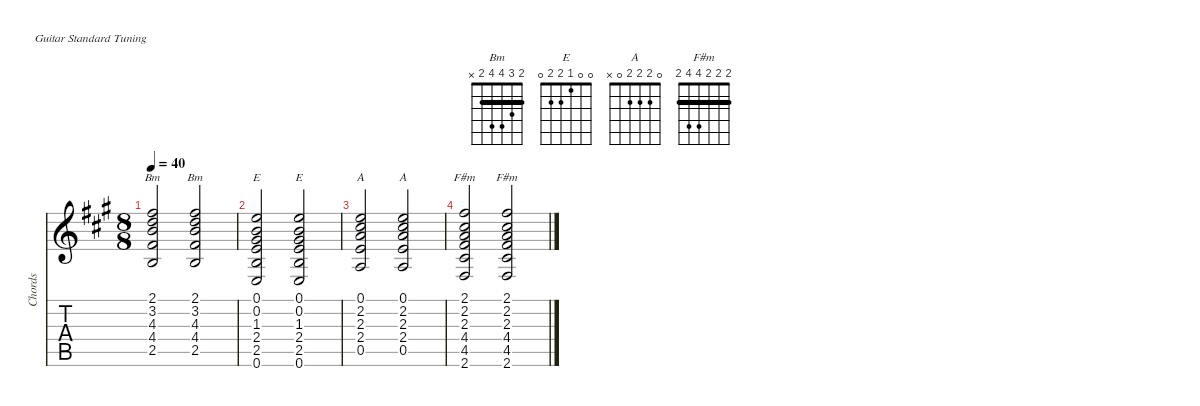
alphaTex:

\defaultSystemsLayout 4
\hideDynamics
\bracketExtendMode nobrackets
\track ("Chords" "Chords") {defaultSystemsLayout 4 instrument acousticguitarsteel}
\staff {score tabs}
\tuning (E4 B3 G3 D3 A2 E2)
\chord ("Bm" 2 3 4 4 2 x) {barre 2}
\chord ("Bm" 2 3 4 4 2 x) {showfingering false barre 2}
\chord ("E" 0 0 1 2 2 0) {showfingering false}
\chord ("A" 0 2 2 2 0 x) {showfingering false}
\chord ("F#m" 2 2 2 4 4 2) {barre (2 2 2)}
\chord ("F#m" 2 2 2 4 4 2) {showfingering false barre (2 2 2)}
\ts (8 8)
\beaming (8 2 2 2 2)
\tempo 40
\clef g2
\scale
0.345904
\ks a
(2.5{acc forcenatural} 4.4{acc #} 4.3{acc forcenatural} 3.2{acc forcenatural} 2.1{acc #}).2{ch "Bm" dy mf instrument acousticguitarsteel beam Up} (2.5{acc forcenatural} 4.4{acc #} 4.3{acc forcenatural} 3.2{acc forcenatural} 2.1{acc #}).2{ch "Bm" beam Up} |
\scale
0.211102 (0.6{acc forcenatural} 2.5{acc forcenatural} 2.4{acc forcenatural} 1.3{acc #} 0.2{acc forcenatural} 0.1{acc forcenatural}).2{ch "E" beam Up} (0.6{acc forcenatural} 2.5{acc forcenatural} 2.4{acc forcenatural} 1.3{acc #} 0.2{acc forcenatural} 0.1{acc forcenatural}).2{ch "E" beam Up} |
\scale
0.211102 (0.5{acc forcenatural} 2.4{acc forcenatural} 2.3{acc forcenatural} 2.2{acc #} 0.1{acc forcenatural}).2{ch "A" beam Up} (0.5{acc forcenatural} 2.4{acc forcenatural} 2.3{acc forcenatural} 2.2{acc #} 0.1{acc forcenatural}).2{ch "A" beam Up} |
\scale
0.231893 (2.6{acc #} 4.5{acc #} 4.4{acc #} 2.3{acc forcenatural} 2.2{acc #} 2.1{acc #}).2{ch "F#m" beam Up} (2.6{acc #} 4.5{acc #} 4.4{acc #} 2.3{acc forcenatural} 2.2{acc #} 2.1{acc #}).2{ch "F#m" beam Up}
